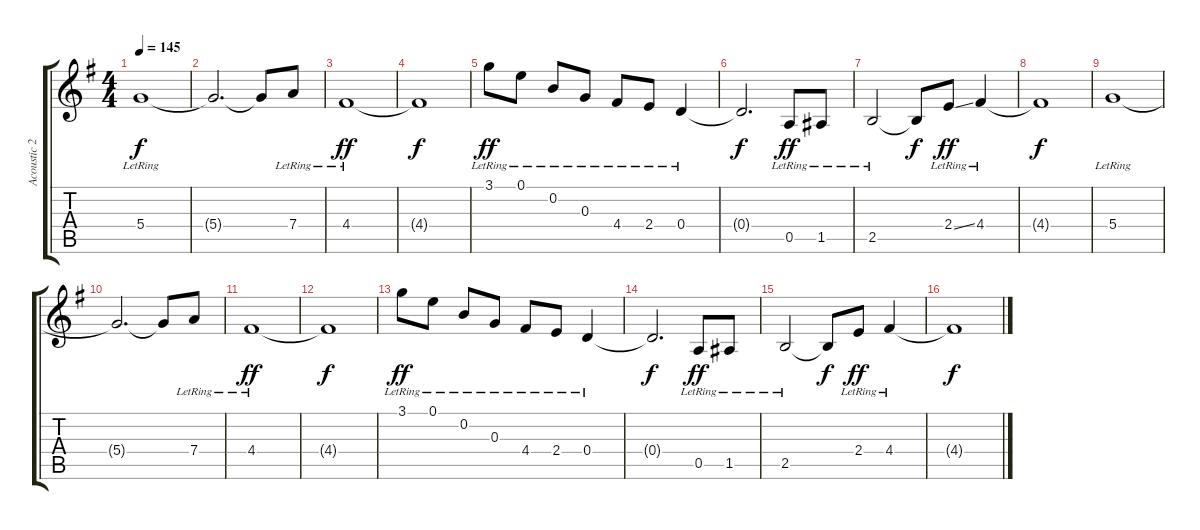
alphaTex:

\track ("Acoustic 2" "Acoustic 2") {instrument acousticguitarnylon}
\staff {score tabs}
\tuning (E4 B3 G3 D3 A2 E2) {hide}
\ts (4 4)
\tempo 145
\clef g2
\ks g
5.4{lr}.1{dy f} |
5.4{t}.2{d} 5.4{t}.8 7.4{lr}.8 |
4.4{lr}.1{dy ff} |
4.4{t}.1{dy f} |
3.1{lr}.8{dy ff} 0.1{lr}.8 0.2{lr}.8 0.3{lr}.8 4.4{lr}.8 2.4{lr}.8 0.4{lr}.4 |
0.4{t}.2{d dy f} 0.5{lr}.8{dy ff} 1.5{lr}.8 |
2.5{lr}.2 2.5{t}.8{dy f} 2.4{ss lr}.8{dy ff} 4.4{lr}.4 |
4.4{t}.1{dy f} |
5.4{lr}.1 |
5.4{t}.2{d} 5.4{t}.8 7.4{lr}.8 |
4.4{lr}.1{dy ff} |
4.4{t}.1{dy f} |
3.1{lr}.8{dy ff} 0.1{lr}.8 0.2{lr}.8 0.3{lr}.8 4.4{lr}.8 2.4{lr}.8 0.4{lr}.4 |
0.4{t}.2{d dy f} 0.5{lr}.8{dy ff} 1.5{lr}.8 |
2.5{lr}.2 2.5{t}.8{dy f} 2.4{lr}.8{dy ff} 4.4{lr}.4 |
4.4{t}.1{dy f}
